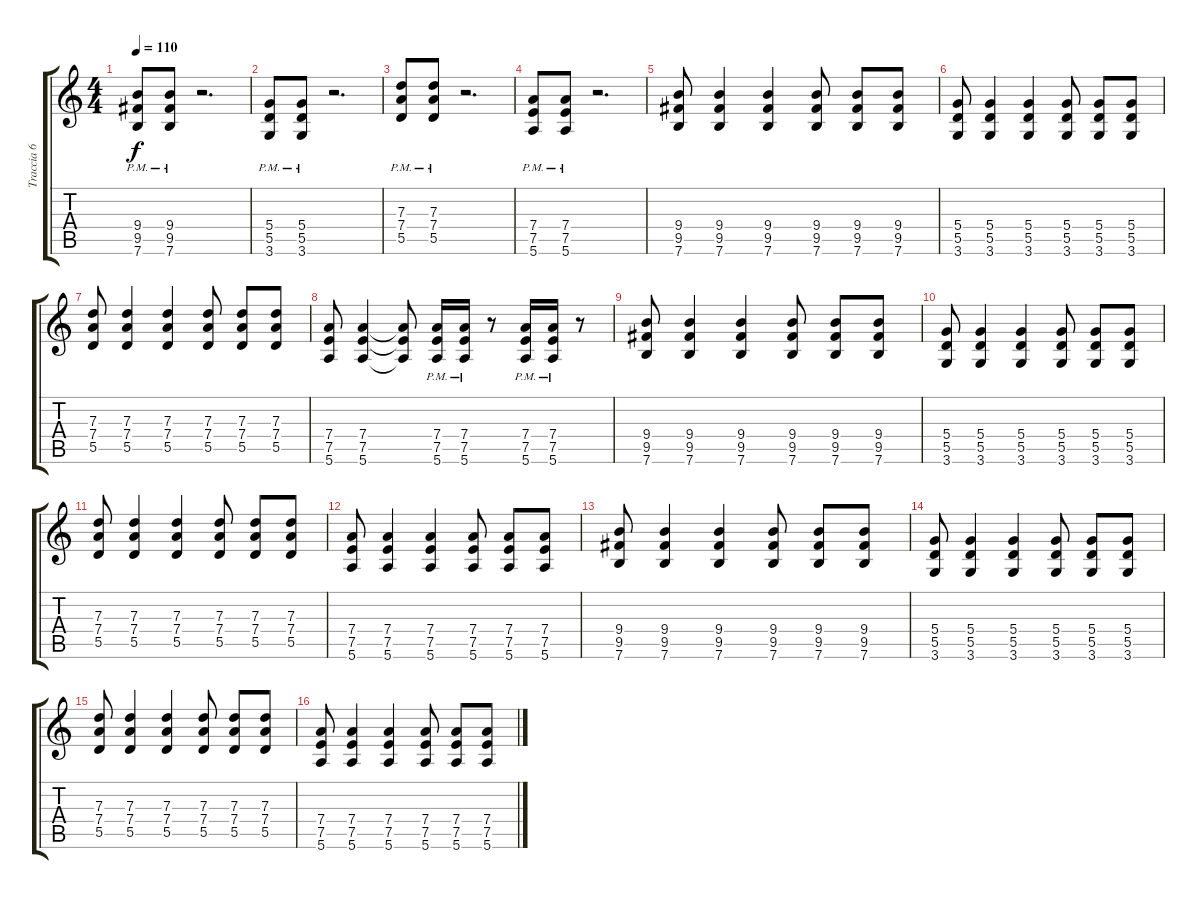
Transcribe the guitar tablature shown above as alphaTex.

\track ("Traccia 6" "Traccia 6") {instrument overdrivenguitar}
\staff {score tabs}
\tuning (E4 B3 G3 D3 A2 E2) {hide}
\ts (4 4)
\tempo 110
\clef g2
\ks c
(9.4{pm} 9.5{pm} 7.6{pm}).8{dy f} (9.4{pm} 9.5{pm} 7.6{pm}).8 r.2{d} |
(5.4{pm} 5.5{pm} 3.6{pm}).8 (5.4{pm} 5.5{pm} 3.6{pm}).8 r.2{d} |
(7.3 7.4{pm} 5.5{pm}).8 (7.3 7.4{pm} 5.5{pm}).8 r.2{d} |
(7.4{pm} 7.5{pm} 5.6{pm}).8 (7.4{pm} 7.5{pm} 5.6{pm}).8 r.2{d} |
(9.4 9.5 7.6).8 (9.4 9.5 7.6).4 (9.4 9.5 7.6).4 (9.4 9.5 7.6).8 (9.4 9.5 7.6).8 (9.4 9.5 7.6).8 |
(5.4 5.5 3.6).8 (5.4 5.5 3.6).4 (5.4 5.5 3.6).4 (5.4 5.5 3.6).8 (5.4 5.5 3.6).8 (5.4 5.5 3.6).8 |
(7.3 7.4 5.5).8 (7.3 7.4 5.5).4 (7.3 7.4 5.5).4 (7.3 7.4 5.5).8 (7.3 7.4 5.5).8 (7.3 7.4 5.5).8 |
(7.4 7.5 5.6).8 (7.4 7.5 5.6).4 (7.4{t} 7.5{t} 5.6{t}).8 (7.4{pm} 7.5{pm} 5.6{pm}).16 (7.4{pm} 7.5{pm} 5.6{pm}).16 r.8 (7.4{pm} 7.5{pm} 5.6{pm}).16 (7.4{pm} 7.5{pm} 5.6{pm}).16 r.8 |
(9.4 9.5 7.6).8 (9.4 9.5 7.6).4 (9.4 9.5 7.6).4 (9.4 9.5 7.6).8 (9.4 9.5 7.6).8 (9.4 9.5 7.6).8 |
(5.4 5.5 3.6).8 (5.4 5.5 3.6).4 (5.4 5.5 3.6).4 (5.4 5.5 3.6).8 (5.4 5.5 3.6).8 (5.4 5.5 3.6).8 |
(7.3 7.4 5.5).8 (7.3 7.4 5.5).4 (7.3 7.4 5.5).4 (7.3 7.4 5.5).8 (7.3 7.4 5.5).8 (7.3 7.4 5.5).8 |
(7.4 7.5 5.6).8 (7.4 7.5 5.6).4 (7.4 7.5 5.6).4 (7.4 7.5 5.6).8 (7.4 7.5 5.6).8 (7.4 7.5 5.6).8 |
(9.4 9.5 7.6).8 (9.4 9.5 7.6).4 (9.4 9.5 7.6).4 (9.4 9.5 7.6).8 (9.4 9.5 7.6).8 (9.4 9.5 7.6).8 |
(5.4 5.5 3.6).8 (5.4 5.5 3.6).4 (5.4 5.5 3.6).4 (5.4 5.5 3.6).8 (5.4 5.5 3.6).8 (5.4 5.5 3.6).8 |
(7.3 7.4 5.5).8 (7.3 7.4 5.5).4 (7.3 7.4 5.5).4 (7.3 7.4 5.5).8 (7.3 7.4 5.5).8 (7.3 7.4 5.5).8 |
(7.4 7.5 5.6).8 (7.4 7.5 5.6).4 (7.4 7.5 5.6).4 (7.4 7.5 5.6).8 (7.4 7.5 5.6).8 (7.4 7.5 5.6).8
